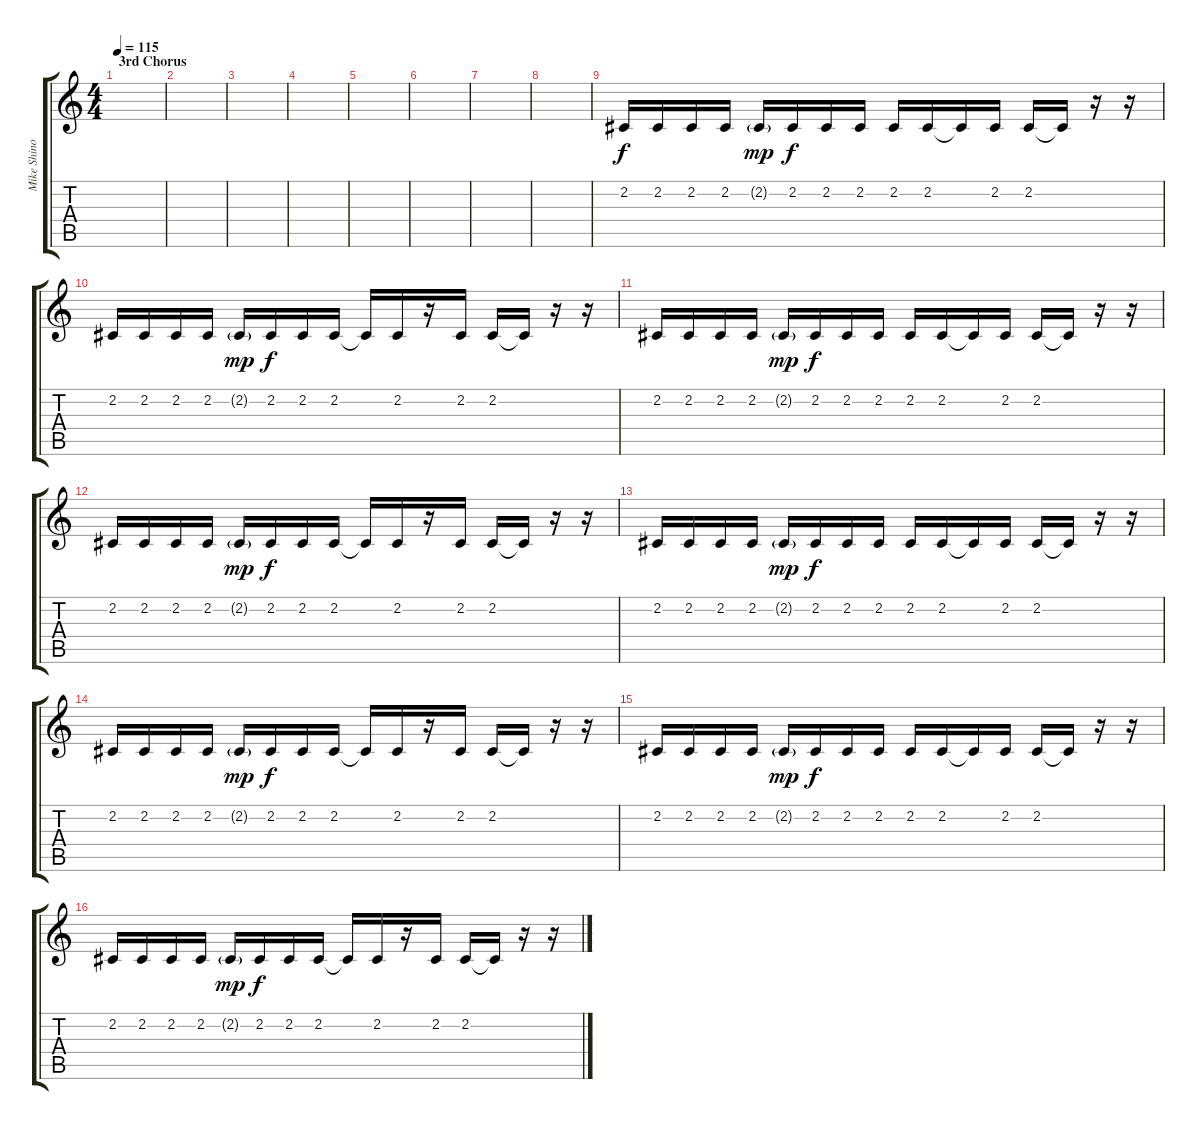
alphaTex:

\track ("Mike Shinoda (MC)" "Mike Shino") {instrument electricgrandpiano}
\staff {score tabs}
\tuning (E4 B3 G3 D3 A2 E2) {hide}
\ts (4 4)
\section ("" "3rd Chorus")
\tempo 115
\clef g2
\ks c
|
|
|
|
|
|
|
|
2.2.16 2.2.16 2.2.16 2.2.16 2.2{g}.16{dy mp} 2.2.16{dy f} 2.2.16 2.2.16 2.2.16 2.2.16 2.2{t}.16 2.2.16 2.2.16 2.2{t}.16 r.16 r.16 |
2.2.16 2.2.16 2.2.16 2.2.16 2.2{g}.16{dy mp} 2.2.16{dy f} 2.2.16 2.2.16 2.2{t}.16 2.2.16 r.16 2.2.16 2.2.16 2.2{t}.16 r.16 r.16 |
2.2.16 2.2.16 2.2.16 2.2.16 2.2{g}.16{dy mp} 2.2.16{dy f} 2.2.16 2.2.16 2.2.16 2.2.16 2.2{t}.16 2.2.16 2.2.16 2.2{t}.16 r.16 r.16 |
2.2.16 2.2.16 2.2.16 2.2.16 2.2{g}.16{dy mp} 2.2.16{dy f} 2.2.16 2.2.16 2.2{t}.16 2.2.16 r.16 2.2.16 2.2.16 2.2{t}.16 r.16 r.16 |
2.2.16 2.2.16 2.2.16 2.2.16 2.2{g}.16{dy mp} 2.2.16{dy f} 2.2.16 2.2.16 2.2.16 2.2.16 2.2{t}.16 2.2.16 2.2.16 2.2{t}.16 r.16 r.16 |
2.2.16 2.2.16 2.2.16 2.2.16 2.2{g}.16{dy mp} 2.2.16{dy f} 2.2.16 2.2.16 2.2{t}.16 2.2.16 r.16 2.2.16 2.2.16 2.2{t}.16 r.16 r.16 |
2.2.16 2.2.16 2.2.16 2.2.16 2.2{g}.16{dy mp} 2.2.16{dy f} 2.2.16 2.2.16 2.2.16 2.2.16 2.2{t}.16 2.2.16 2.2.16 2.2{t}.16 r.16 r.16 |
2.2.16 2.2.16 2.2.16 2.2.16 2.2{g}.16{dy mp} 2.2.16{dy f} 2.2.16 2.2.16 2.2{t}.16 2.2.16 r.16 2.2.16 2.2.16 2.2{t}.16 r.16 r.16
